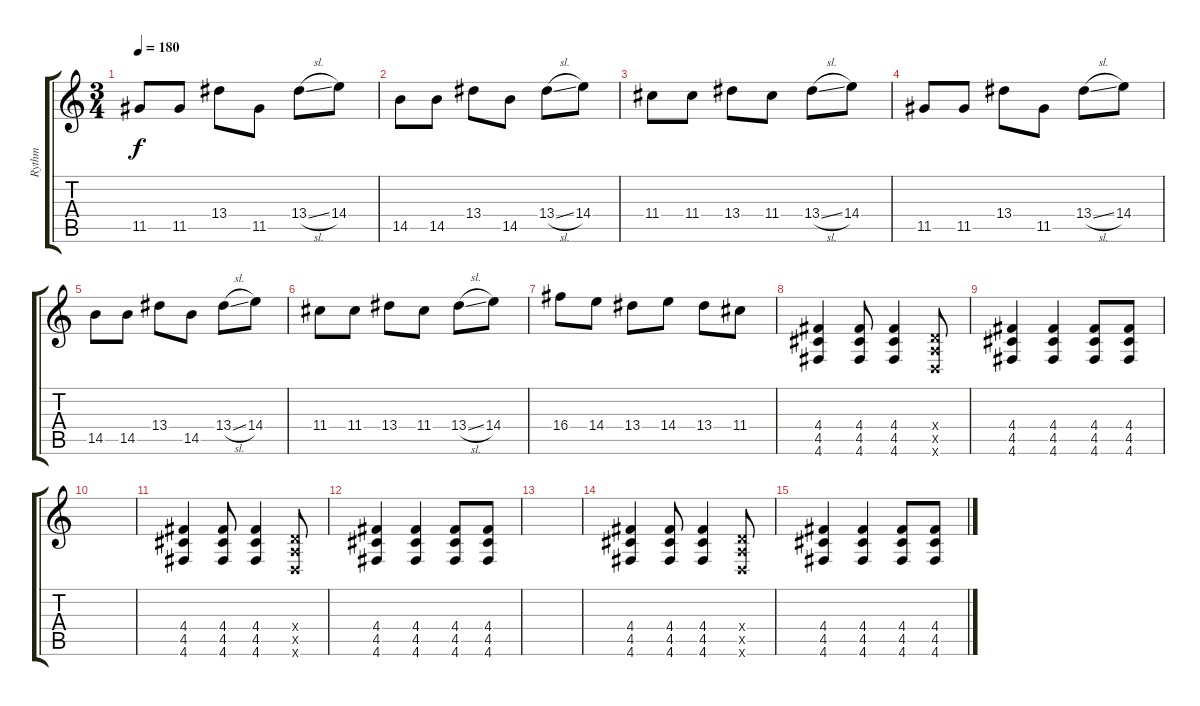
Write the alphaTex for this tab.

\track ("Rythm" "Rythm") {instrument distortionguitar}
\staff {score tabs}
\tuning (E4 B3 G3 D3 A2 D2) {hide}
\ts (3 4)
\tempo 180
\clef g2
\ks c
11.5.8{dy f} 11.5.8 13.4.8 11.5.8 13.4{sl}.8 14.4.8 |
14.5.8 14.5.8 13.4.8 14.5.8 13.4{sl}.8 14.4.8 |
11.4.8 11.4.8 13.4.8 11.4.8 13.4{sl}.8 14.4.8 |
11.5.8 11.5.8 13.4.8 11.5.8 13.4{sl}.8 14.4.8 |
14.5.8 14.5.8 13.4.8 14.5.8 13.4{sl}.8 14.4.8 |
11.4.8 11.4.8 13.4.8 11.4.8 13.4{sl}.8 14.4.8 |
16.4.8 14.4.8 13.4.8 14.4.8 13.4.8 11.4.8 |
(4.4 4.5 4.6).4 (4.4 4.5 4.6).8 (4.4 4.5 4.6).4 (0.4{x} 0.5{x} 0.6{x}).8 |
(4.4 4.5 4.6).4 (4.4 4.5 4.6).4 (4.4 4.5 4.6).8 (4.4 4.5 4.6).8 |
|
(4.4 4.5 4.6).4 (4.4 4.5 4.6).8 (4.4 4.5 4.6).4 (0.4{x} 0.5{x} 0.6{x}).8 |
(4.4 4.5 4.6).4 (4.4 4.5 4.6).4 (4.4 4.5 4.6).8 (4.4 4.5 4.6).8 |
|
(4.4 4.5 4.6).4 (4.4 4.5 4.6).8 (4.4 4.5 4.6).4 (0.4{x} 0.5{x} 0.6{x}).8 |
(4.4 4.5 4.6).4 (4.4 4.5 4.6).4 (4.4 4.5 4.6).8 (4.4 4.5 4.6).8
